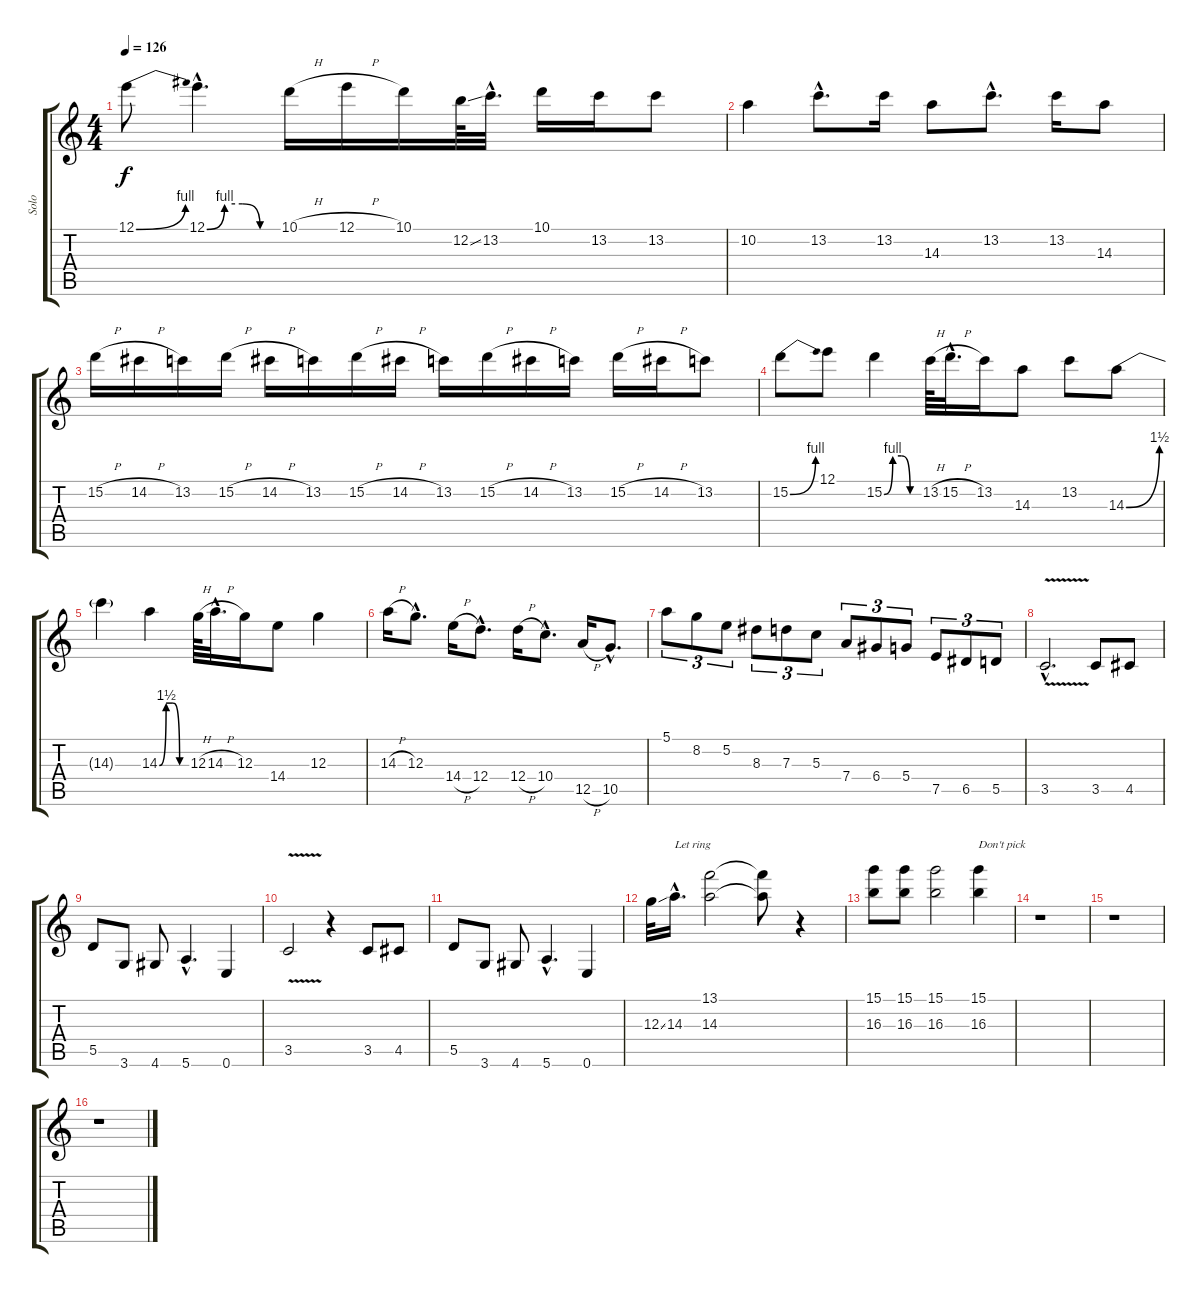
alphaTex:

\track ("Solo " "Solo ") {instrument distortionguitar}
\staff {score tabs}
\tuning (E4 B3 G3 D3 A2 E2) {hide}
\ts (4 4)
\tempo 126
\clef g2
\ks c
12.1{be (bend 0 0 60 4)}.8{dy f} 12.1{be (custom 0 0 15 4 30 4 45 0 60 0) hac}.4{d} 10.1{h}.16 12.1{h}.16 10.1.16 12.2{ss}.64 13.2{hac}.32{d} 10.1.16 13.2.16 13.2.8 |
10.2.4 13.2{hac}.8{d} 13.2.16 14.3.8 13.2{hac}.8{d} 13.2.16 14.3.8 |
15.2{h}.16 14.2{h}.16 13.2.16 15.2{h}.16 14.2{h}.16 13.2.16 15.2{h}.16 14.2{h}.16 13.2.16 15.2{h}.16 14.2{h}.16 13.2.16 15.2{h}.16 14.2{h}.16 13.2.8 |
15.2{be (bend 0 0 60 4)}.8 12.1.8 15.2{be (custom 0 0 15 4 30 4 45 0 60 0)}.4 13.2{h}.64 15.2{h hac}.32{d} 13.2.16 14.3.8 13.2.8 14.3{be (bend 0 0 60 6)}.8 |
14.3{t}.4 14.3{be (custom 0 0 15 6 30 6 45 0 60 0)}.4 12.3{h}.64 14.3{h hac}.32{d} 12.3.16 14.4.8 12.3.4 |
14.3{h}.16 12.3{hac}.8{d} 14.4{h}.16 12.4{hac}.8{d} 12.4{h}.16 10.4{hac}.8{d} 12.5{h}.16 10.5{hac}.8{d} |
5.1.8{tu (3 2)} 8.2.8{tu (3 2)} 5.2.8{tu (3 2)} 8.3.8{tu (3 2)} 7.3.8{tu (3 2)} 5.3.8{tu (3 2)} 7.4.8{tu (3 2)} 6.4.8{tu (3 2)} 5.4.8{tu (3 2)} 7.5.8{tu (3 2)} 6.5.8{tu (3 2)} 5.5.8{tu (3 2)} |
3.5{v hac}.2{d} 3.5.8 4.5.8 |
5.5.8 3.6.8 4.6.8 5.6{hac}.4{d} 0.6.4 |
3.5{v}.2 r.4 3.5.8 4.5.8 |
5.5.8 3.6.8 4.6.8 5.6{hac}.4{d} 0.6.4 |
12.3{ss}.32 14.3{hac}.16{d txt "Let ring"} (13.1 14.3).2 (13.1{t} 14.3{t}).8 r.4 |
(15.1 16.3).8 (15.1 16.3).8 (15.1 16.3).2 (15.1 16.3).4{txt "Don't pick"} |
r.1 |
r.1 |
r.1
